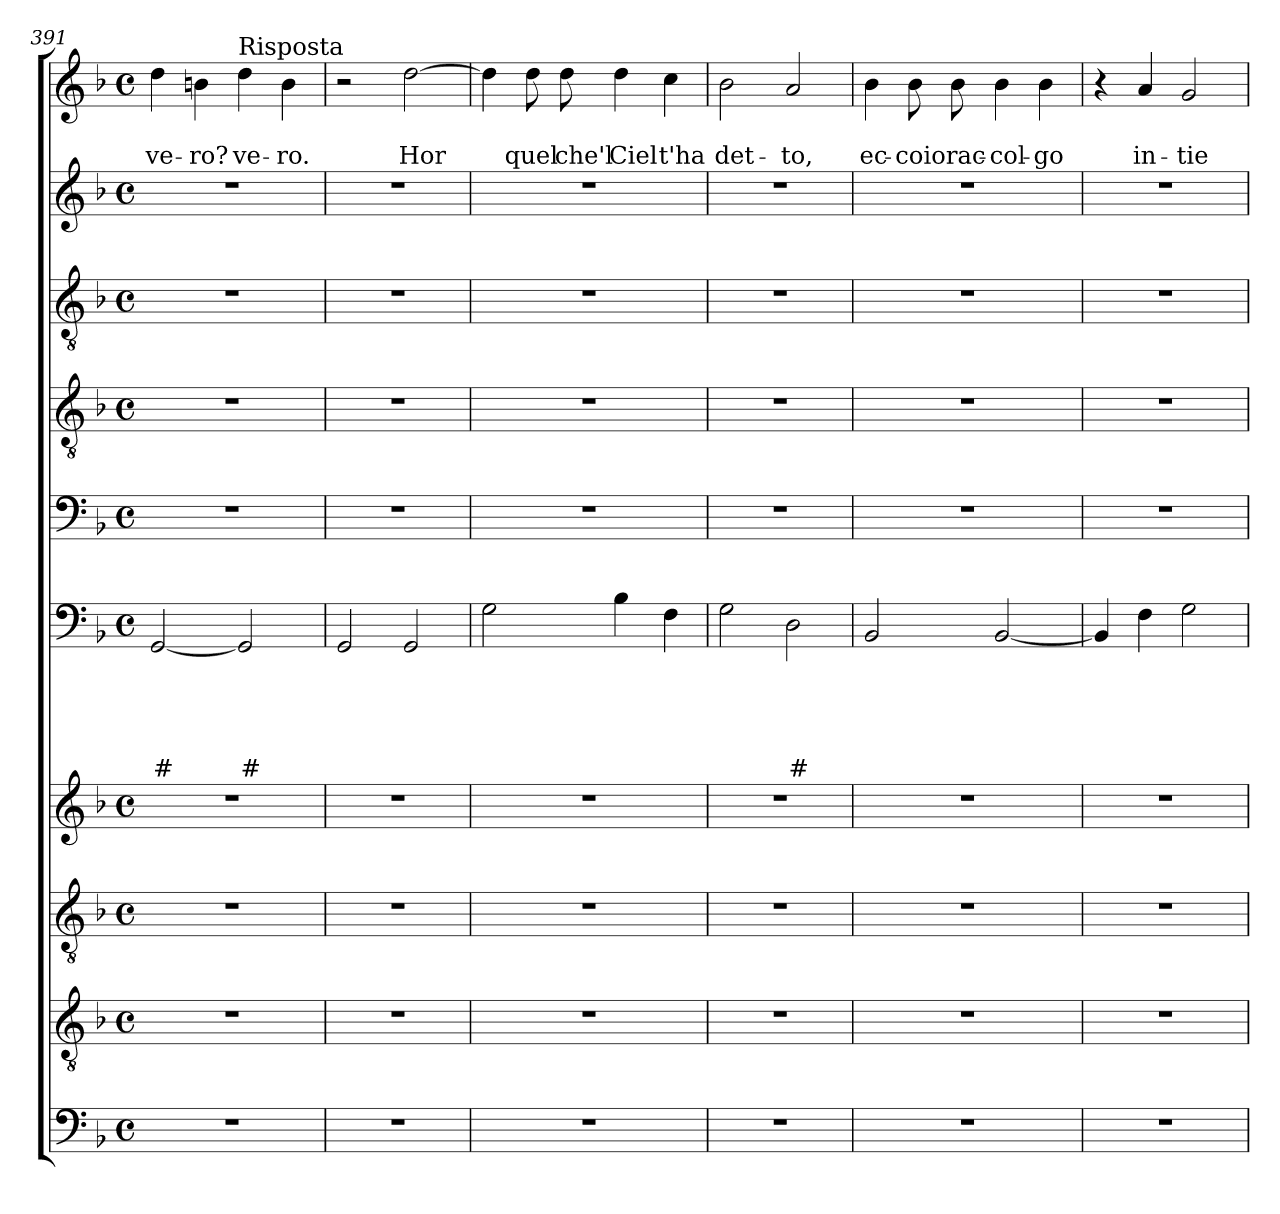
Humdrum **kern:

**kern	**kern	**kern	**kern	**kern	**text	**text	**text	**text	**text	**kern	**kern	**kern	**kern	**kern	**text	**text
*part10	*part9	*part8	*part7	*part6	*part6	*part6	*part6	*part6	*part6	*part5	*part4	*part3	*part2	*part1	*part1	*part1
*staff10	*staff9	*staff8	*staff7	*staff6	*staff6	*staff6	*staff6	*staff6	*staff6	*staff5	*staff4	*staff3	*staff2	*staff1	*staff1	*staff1
*clefF4	*clefGv2	*clefGv2	*clefG2	*clefF4	*	*	*	*	*	*clefF4	*clefGv2	*clefGv2	*clefG2	*clefG2	*	*
*k[b-]	*k[b-]	*k[b-]	*k[b-]	*k[b-]	*	*	*	*	*	*k[b-]	*k[b-]	*k[b-]	*k[b-]	*k[b-]	*	*
*F:	*F:	*F:	*F:	*F:	*	*	*	*	*	*F:	*F:	*F:	*F:	*F:	*	*
*M4/4	*M4/4	*M4/4	*M4/4	*M4/4	*	*	*	*	*	*M4/4	*M4/4	*M4/4	*M4/4	*M4/4	*	*
*met(c)	*met(c)	*met(c)	*met(c)	*met(c)	*	*	*	*	*	*met(c)	*met(c)	*met(c)	*met(c)	*met(c)	*	*
=391	=391	=391	=391	=391	=391	=391	=391	=391	=391	=391	=391	=391	=391	=391	=391	=391
1r	1r	1r	1r	[2GG/	.	.	.	.	#	1r	1r	1r	1r	4dd\	.	ve-
.	.	.	.	.	.	.	.	.	.	.	.	.	.	4bn\	.	-ro?
!	!	!	!	!	!	!	!	!	!	!	!	!	!	!LO:TX:a:t=Risposta	!	!
.	.	.	.	2GG/]	.	.	.	.	#	.	.	.	.	4dd\	.	ve-
.	.	.	.	.	.	.	.	.	.	.	.	.	.	4b\	.	-ro.
=392	=392	=392	=392	=392	=392	=392	=392	=392	=392	=392	=392	=392	=392	=392	=392	=392
1r	1r	1r	1r	2GG/	.	.	.	.	.	1r	1r	1r	1r	2r	.	.
.	.	.	.	2GG/	.	.	.	.	.	.	.	.	.	[2dd\	.	Hor
=393	=393	=393	=393	=393	=393	=393	=393	=393	=393	=393	=393	=393	=393	=393	=393	=393
1r	1r	1r	1r	2G\	.	.	.	.	.	1r	1r	1r	1r	4dd\]	.	.
.	.	.	.	.	.	.	.	.	.	.	.	.	.	8dd\	.	quel
.	.	.	.	.	.	.	.	.	.	.	.	.	.	8dd\	.	che'l
.	.	.	.	4B-\	.	.	.	.	.	.	.	.	.	4dd\	.	Ciel
.	.	.	.	4F\	.	.	.	.	.	.	.	.	.	4cc\	.	t'ha
!!LO:LB:g=z
=394	=394	=394	=394	=394	=394	=394	=394	=394	=394	=394	=394	=394	=394	=394	=394	=394
1r	1r	1r	1r	2G\	.	.	.	.	.	1r	1r	1r	1r	2b-\	.	det-
.	.	.	.	2D\	.	.	.	.	#	.	.	.	.	2a/	.	-to,
=395	=395	=395	=395	=395	=395	=395	=395	=395	=395	=395	=395	=395	=395	=395	=395	=395
1r	1r	1r	1r	2BB-/	.	.	.	.	.	1r	1r	1r	1r	4b-\	.	ec-
.	.	.	.	.	.	.	.	.	.	.	.	.	.	8b-\	.	-coio
.	.	.	.	.	.	.	.	.	.	.	.	.	.	8b-\	.	rac-
.	.	.	.	[2BB-/	.	.	.	.	.	.	.	.	.	4b-\	.	-col-
.	.	.	.	.	.	.	.	.	.	.	.	.	.	4b-\	.	-go
=396	=396	=396	=396	=396	=396	=396	=396	=396	=396	=396	=396	=396	=396	=396	=396	=396
1r	1r	1r	1r	4BB-/]	.	.	.	.	.	1r	1r	1r	1r	4r	.	.
.	.	.	.	4F\	.	.	.	.	.	.	.	.	.	4a/	.	in-
.	.	.	.	2G\	.	.	.	.	.	.	.	.	.	2g/	.	-tie-
=	=	=	=	=	=	=	=	=	=	=	=	=	=	=	=	=
*-	*-	*-	*-	*-	*-	*-	*-	*-	*-	*-	*-	*-	*-	*-	*-	*-
